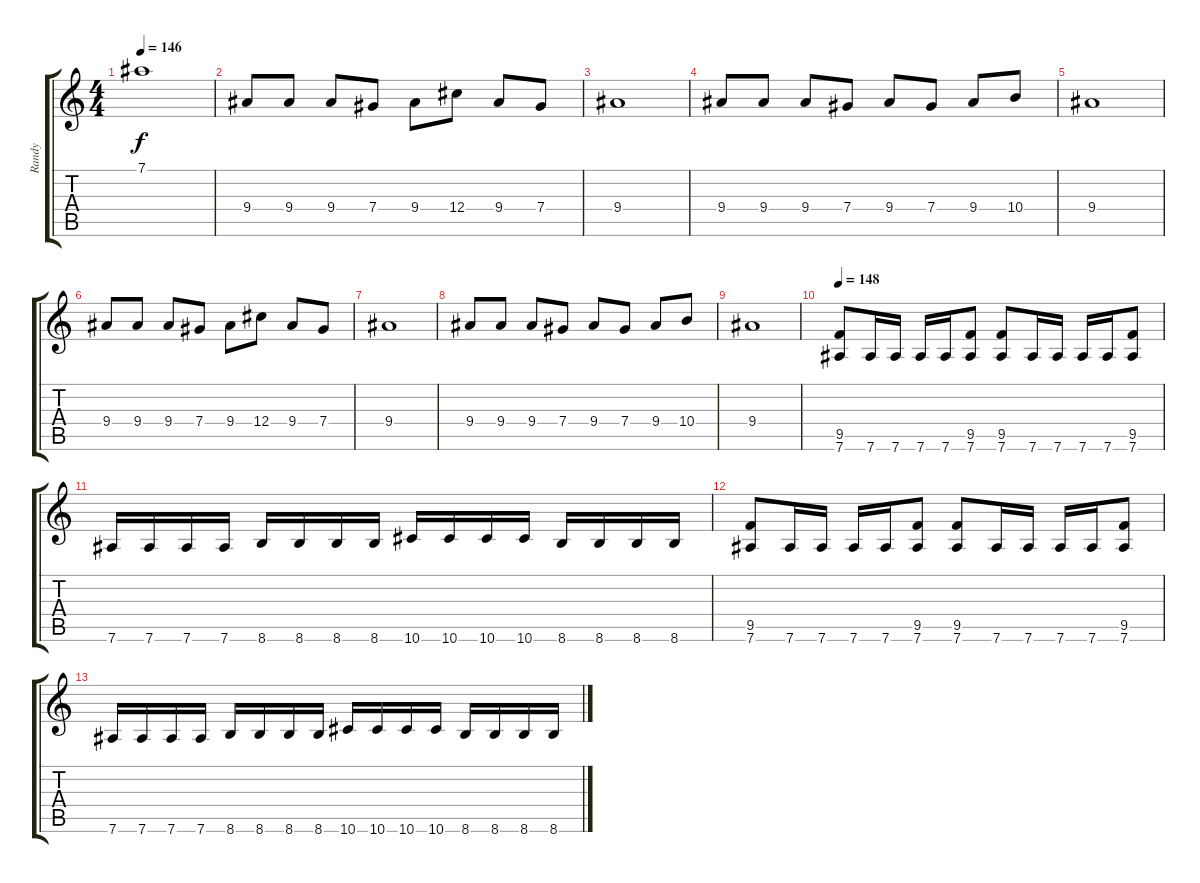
\track ("Randy" "Randy") {instrument distortionguitar}
\staff {score tabs}
\tuning (Eb4 Bb3 Gb3 Db3 Ab2 Eb2) {hide}
\ts (4 4)
\tempo 146
\clef g2
\ks c
7.1.1{dy f} |
9.4.8 9.4.8 9.4.8 7.4.8 9.4.8 12.4.8 9.4.8 7.4.8 |
9.4.1 |
9.4.8 9.4.8 9.4.8 7.4.8 9.4.8 7.4.8 9.4.8 10.4.8 |
9.4.1 |
9.4.8 9.4.8 9.4.8 7.4.8 9.4.8 12.4.8 9.4.8 7.4.8 |
9.4.1 |
9.4.8 9.4.8 9.4.8 7.4.8 9.4.8 7.4.8 9.4.8 10.4.8 |
9.4.1 |
\tempo 148
(9.5 7.6).8 7.6.16 7.6.16 7.6.16 7.6.16 (9.5 7.6).8 (9.5 7.6).8 7.6.16 7.6.16 7.6.16 7.6.16 (9.5 7.6).8 |
7.6.16 7.6.16 7.6.16 7.6.16 8.6.16 8.6.16 8.6.16 8.6.16 10.6.16 10.6.16 10.6.16 10.6.16 8.6.16 8.6.16 8.6.16 8.6.16 |
(9.5 7.6).8 7.6.16 7.6.16 7.6.16 7.6.16 (9.5 7.6).8 (9.5 7.6).8 7.6.16 7.6.16 7.6.16 7.6.16 (9.5 7.6).8 |
7.6.16 7.6.16 7.6.16 7.6.16 8.6.16 8.6.16 8.6.16 8.6.16 10.6.16 10.6.16 10.6.16 10.6.16 8.6.16 8.6.16 8.6.16 8.6.16
